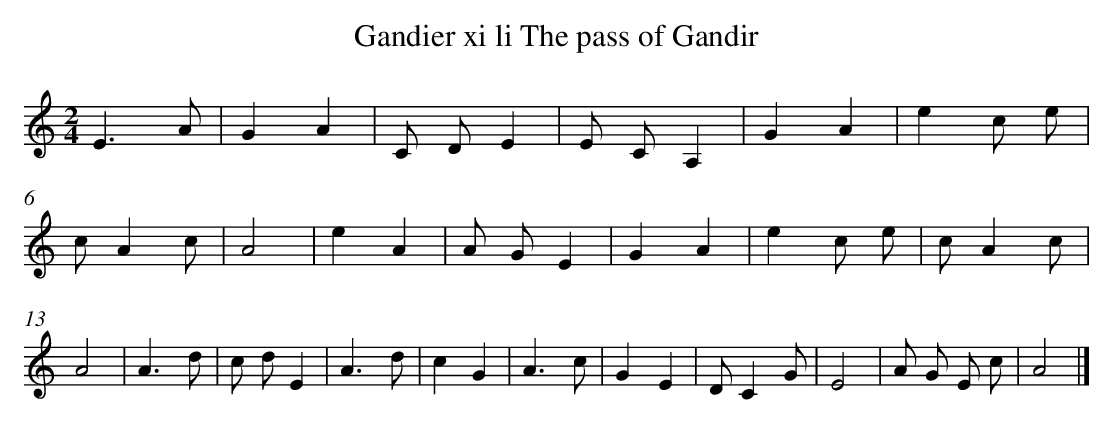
X:1
T: Gandier xi li The pass of Gandir
L: 1/8
M: 2/4
K: C
E3A [I:setbarnb 1]|
G2A2 |
C DE2 |
E CA,2 |
G2A2 |
e2c e |
cA2c |
A4 |
e2A2 |
A GE2 |
G2A2 |
e2c e |
cA2c |
A4 |
A3d |
c dE2 |
A3d |
c2G2 |
A3c |
G2E2 |
DC2G |
E4 |
A G E c |
A4 |]
